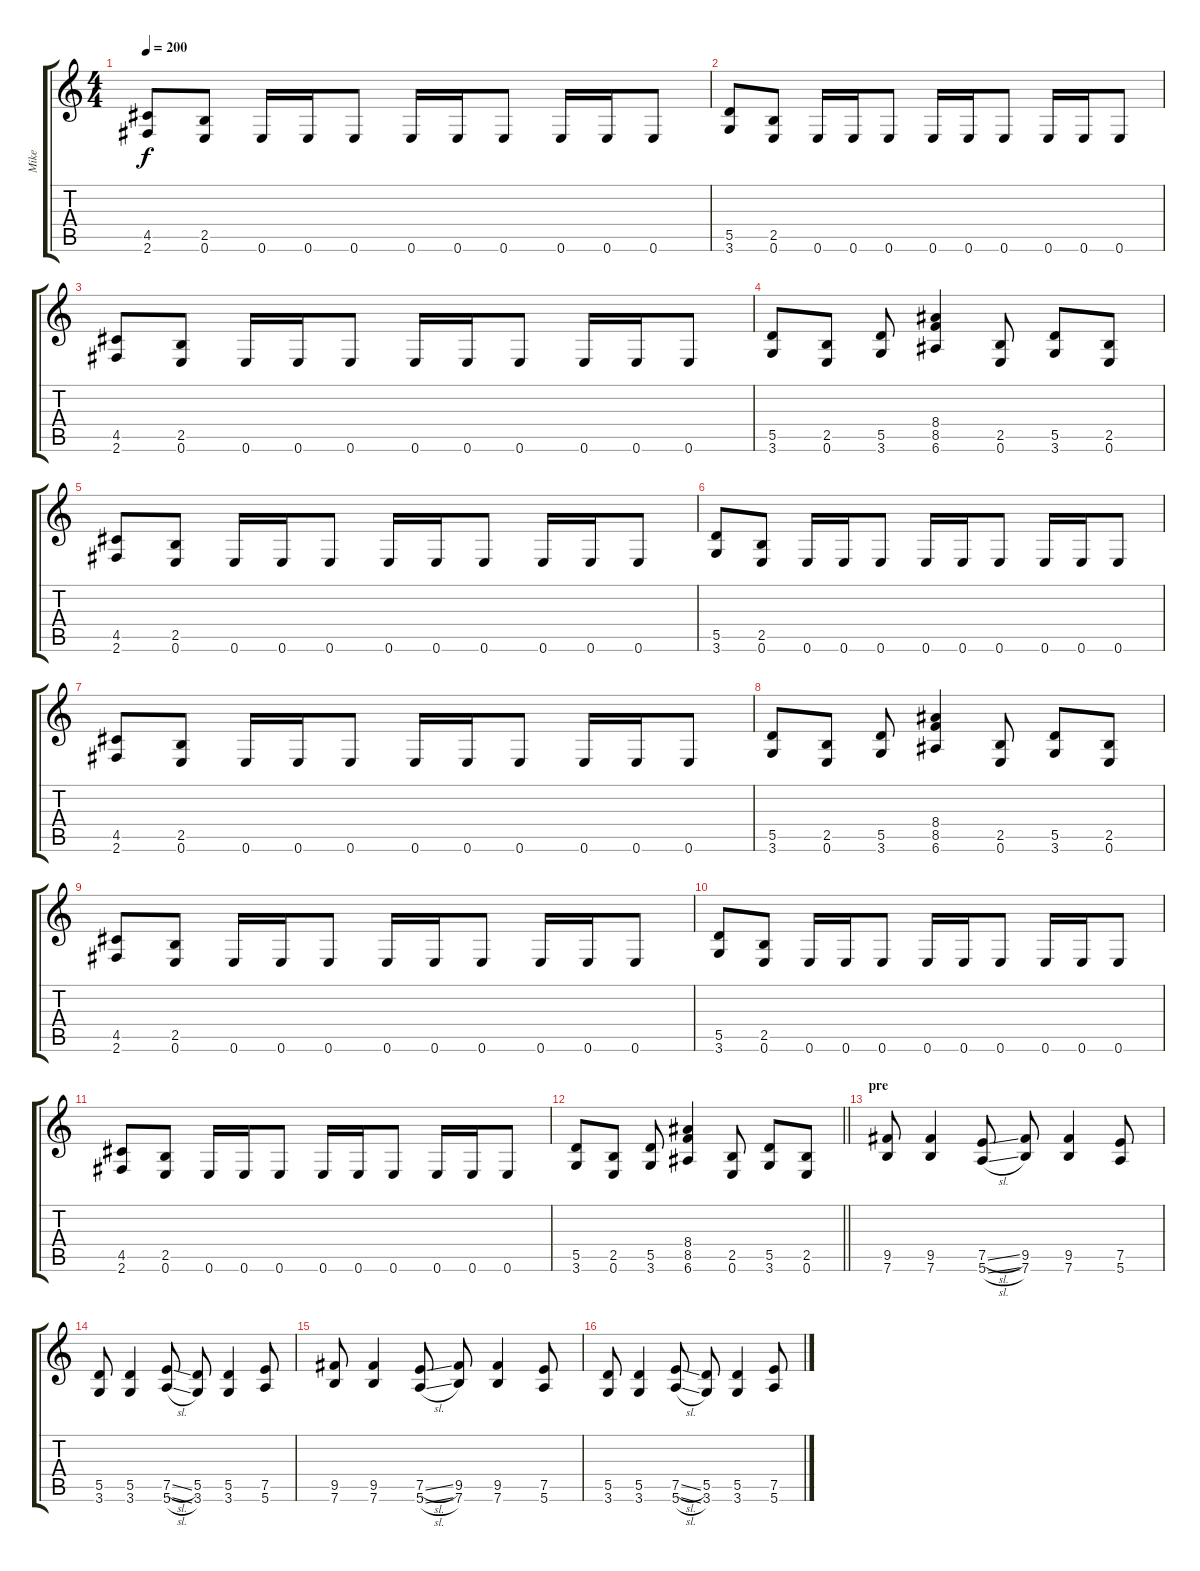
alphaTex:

\track ("Mike" "Mike") {instrument overdrivenguitar}
\staff {score tabs}
\tuning (E4 B3 G3 D3 A2 E2) {hide}
\ts (4 4)
\tempo 200
\clef g2
\ks c
(4.5 2.6).8{dy f} (2.5 0.6).8 0.6.16 0.6.16 0.6.8 0.6.16 0.6.16 0.6.8 0.6.16 0.6.16 0.6.8 |
(5.5 3.6).8 (2.5 0.6).8 0.6.16 0.6.16 0.6.8 0.6.16 0.6.16 0.6.8 0.6.16 0.6.16 0.6.8 |
(4.5 2.6).8 (2.5 0.6).8 0.6.16 0.6.16 0.6.8 0.6.16 0.6.16 0.6.8 0.6.16 0.6.16 0.6.8 |
(5.5 3.6).8 (2.5 0.6).8 (5.5 3.6).8 (8.4 8.5 6.6).4 (2.5 0.6).8 (5.5 3.6).8 (2.5 0.6).8 |
(4.5 2.6).8 (2.5 0.6).8 0.6.16 0.6.16 0.6.8 0.6.16 0.6.16 0.6.8 0.6.16 0.6.16 0.6.8 |
(5.5 3.6).8 (2.5 0.6).8 0.6.16 0.6.16 0.6.8 0.6.16 0.6.16 0.6.8 0.6.16 0.6.16 0.6.8 |
(4.5 2.6).8 (2.5 0.6).8 0.6.16 0.6.16 0.6.8 0.6.16 0.6.16 0.6.8 0.6.16 0.6.16 0.6.8 |
(5.5 3.6).8 (2.5 0.6).8 (5.5 3.6).8 (8.4 8.5 6.6).4 (2.5 0.6).8 (5.5 3.6).8 (2.5 0.6).8 |
(4.5 2.6).8 (2.5 0.6).8 0.6.16 0.6.16 0.6.8 0.6.16 0.6.16 0.6.8 0.6.16 0.6.16 0.6.8 |
(5.5 3.6).8 (2.5 0.6).8 0.6.16 0.6.16 0.6.8 0.6.16 0.6.16 0.6.8 0.6.16 0.6.16 0.6.8 |
(4.5 2.6).8 (2.5 0.6).8 0.6.16 0.6.16 0.6.8 0.6.16 0.6.16 0.6.8 0.6.16 0.6.16 0.6.8 |
\barLineRight lightlight
(5.5 3.6).8 (2.5 0.6).8 (5.5 3.6).8 (8.4 8.5 6.6).4 (2.5 0.6).8 (5.5 3.6).8 (2.5 0.6).8 |
\section ("" "pre")
(9.5 7.6).8 (9.5 7.6).4 (7.5{sl} 5.6{sl}).8 (9.5 7.6).8 (9.5 7.6).4 (7.5 5.6).8 |
(5.5 3.6).8 (5.5 3.6).4 (7.5{sl} 5.6{sl}).8 (5.5 3.6).8 (5.5 3.6).4 (7.5 5.6).8 |
(9.5 7.6).8 (9.5 7.6).4 (7.5{sl} 5.6{sl}).8 (9.5 7.6).8 (9.5 7.6).4 (7.5 5.6).8 |
(5.5 3.6).8 (5.5 3.6).4 (7.5{sl} 5.6{sl}).8 (5.5 3.6).8 (5.5 3.6).4 (7.5 5.6).8
